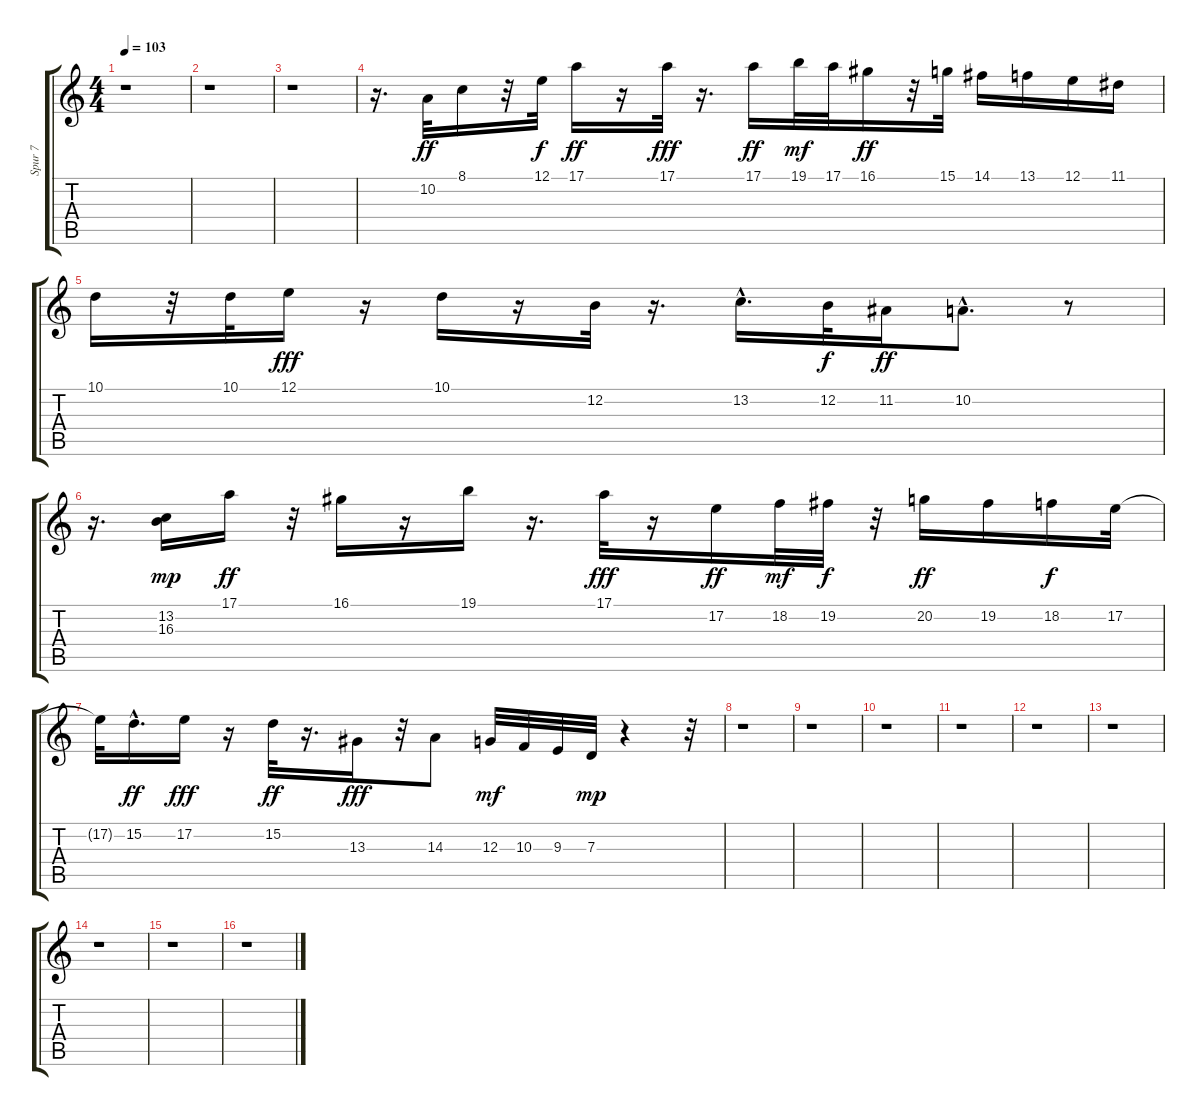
\track ("Spur 7" "Spur 7") {instrument trumpet}
\staff {score tabs}
\tuning (E4 B3 G3 D3 A2 E2) {hide}
\ts (4 4)
\tempo 103
\clef g2
\ks c
r.1{dy ff instrument trumpet} |
r.1 |
r.1 |
r.16{d} 10.2.32 8.1.16 r.32 12.1.32{dy f} 17.1.16{dy ff} r.16 17.1.32{dy fff} r.16{d} 17.1.16{dy ff} 19.1.32{dy mf} 17.1.32 16.1.16{dy ff} r.32 15.1.32 14.1.16 13.1.16 12.1.16 11.1.16 |
10.1.16 r.32 10.1.32 12.1.16{dy fff} r.16 10.1.16 r.16 12.2.32 r.16{d} 13.2{hac}.16{d} 12.2.32{dy f} 11.2.16{dy ff} 10.2{hac}.8{d} r.8 |
r.16{d} (13.2 16.3).16{dy mp} 17.1.16{dy ff} r.32 16.1.16 r.16 19.1.16 r.16{d} 17.1.32{dy fff} r.16 17.2.16{dy ff} 18.2.32{dy mf} 19.2.32{dy f} r.32 20.2.16{dy ff} 19.2.16 18.2.16{dy f} 17.2.32 |
17.2{t}.32 15.2{hac}.16{d dy ff} 17.2.16{dy fff} r.16 15.2.32{dy ff} r.16{d} 13.3.16{dy fff} r.32 14.3.8 12.3.32{dy mf} 10.3.32 9.3.32 7.3.32{dy mp} r.4 r.32 |
r.1 |
r.1 |
r.1 |
r.1 |
r.1 |
r.1 |
r.1 |
r.1 |
r.1
